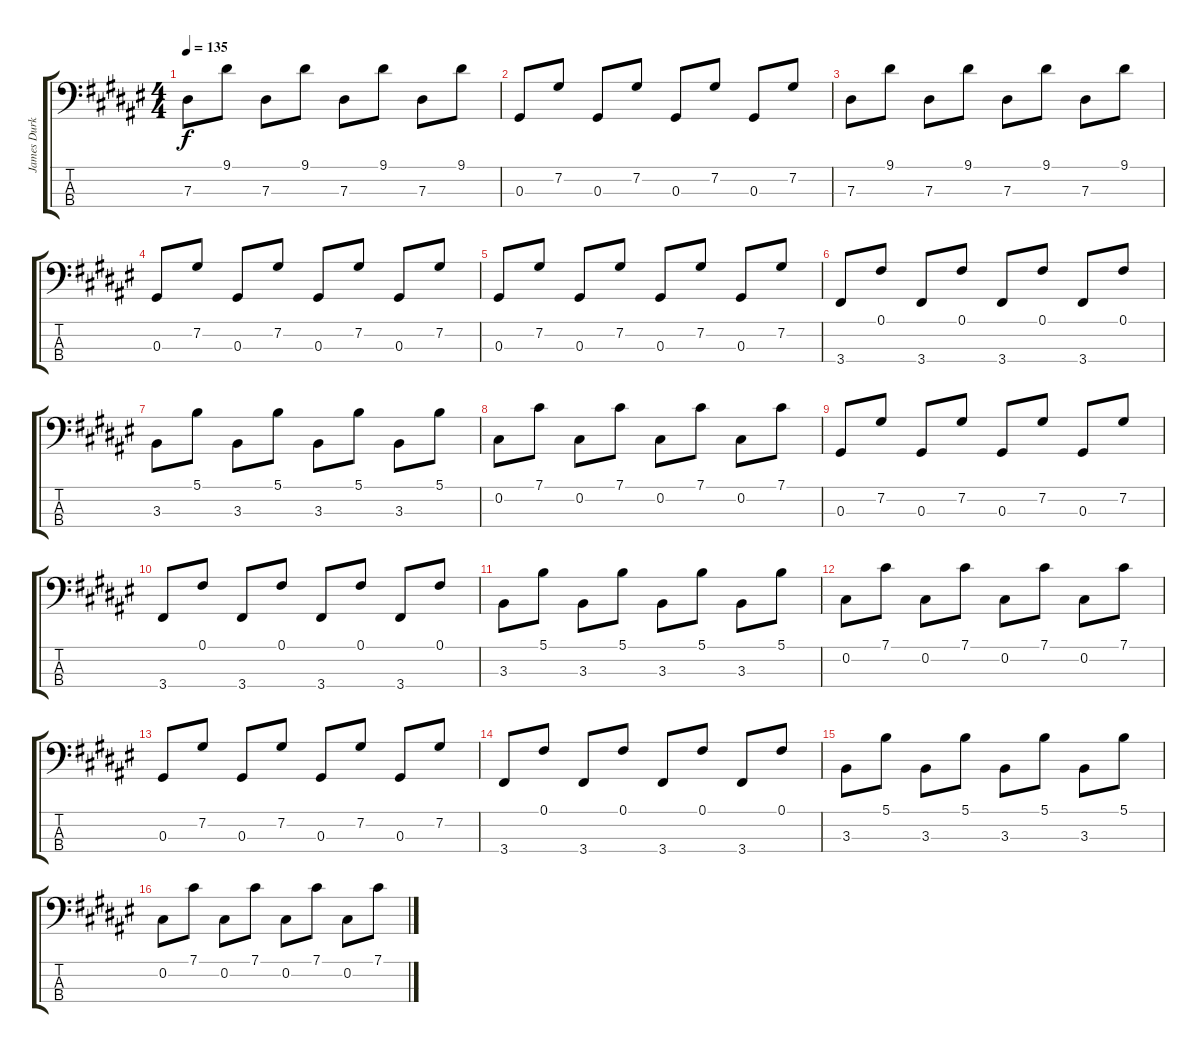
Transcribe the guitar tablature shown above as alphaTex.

\track ("James Durkin (Bass)" "James Durk") {instrument electricbasspick}
\staff {score tabs}
\tuning (Gb2 Db2 Ab1 Eb1) {hide}
\ts (4 4)
\tempo 135
\clef f4
\ks f#
7.3.8{dy f} 9.1.8 7.3.8 9.1.8 7.3.8 9.1.8 7.3.8 9.1.8 |
0.3.8 7.2.8 0.3.8 7.2.8 0.3.8 7.2.8 0.3.8 7.2.8 |
7.3.8 9.1.8 7.3.8 9.1.8 7.3.8 9.1.8 7.3.8 9.1.8 |
0.3.8 7.2.8 0.3.8 7.2.8 0.3.8 7.2.8 0.3.8 7.2.8 |
0.3.8 7.2.8 0.3.8 7.2.8 0.3.8 7.2.8 0.3.8 7.2.8 |
3.4.8 0.1.8 3.4.8 0.1.8 3.4.8 0.1.8 3.4.8 0.1.8 |
3.3.8 5.1.8 3.3.8 5.1.8 3.3.8 5.1.8 3.3.8 5.1.8 |
0.2.8 7.1.8 0.2.8 7.1.8 0.2.8 7.1.8 0.2.8 7.1.8 |
0.3.8 7.2.8 0.3.8 7.2.8 0.3.8 7.2.8 0.3.8 7.2.8 |
3.4.8 0.1.8 3.4.8 0.1.8 3.4.8 0.1.8 3.4.8 0.1.8 |
3.3.8 5.1.8 3.3.8 5.1.8 3.3.8 5.1.8 3.3.8 5.1.8 |
0.2.8 7.1.8 0.2.8 7.1.8 0.2.8 7.1.8 0.2.8 7.1.8 |
0.3.8 7.2.8 0.3.8 7.2.8 0.3.8 7.2.8 0.3.8 7.2.8 |
3.4.8 0.1.8 3.4.8 0.1.8 3.4.8 0.1.8 3.4.8 0.1.8 |
3.3.8 5.1.8 3.3.8 5.1.8 3.3.8 5.1.8 3.3.8 5.1.8 |
0.2.8 7.1.8 0.2.8 7.1.8 0.2.8 7.1.8 0.2.8 7.1.8
